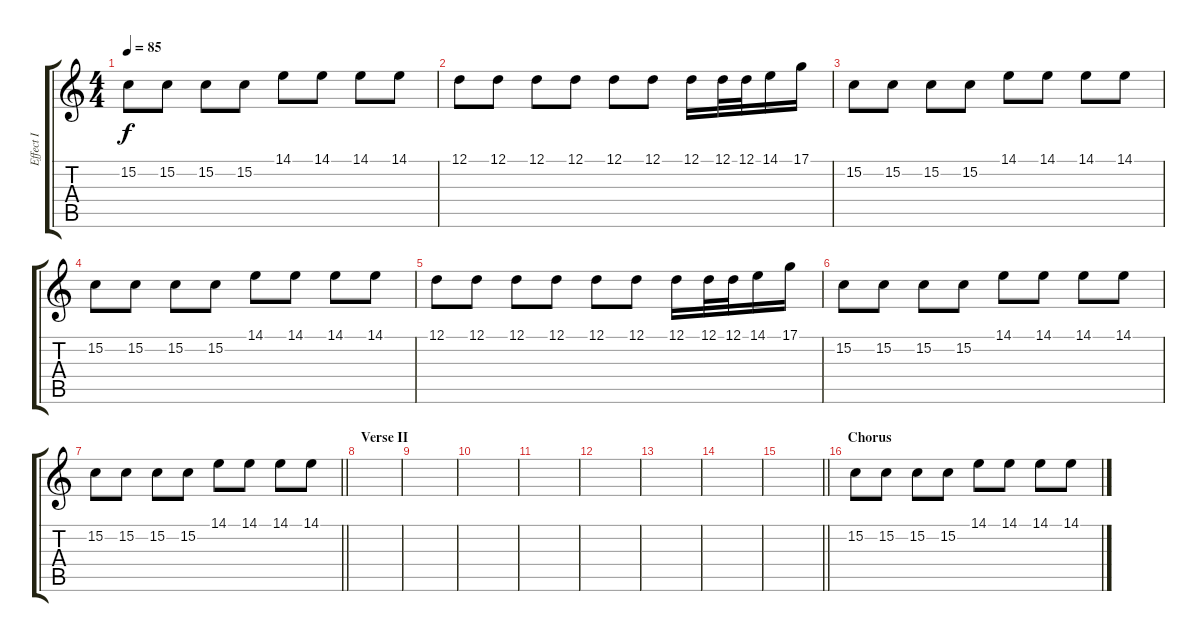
\track ("Effect I" "Effect I") {instrument orchestralharp}
\staff {score tabs}
\tuning (D4 A3 F3 C3 G2 C2) {hide}
\ts (4 4)
\tempo 85
\clef g2
\ks c
15.2.8{dy f} 15.2.8 15.2.8 15.2.8 14.1.8 14.1.8 14.1.8 14.1.8 |
12.1.8 12.1.8 12.1.8 12.1.8 12.1.8 12.1.8 12.1.16 12.1.32 12.1.32 14.1.16 17.1.16 |
15.2.8 15.2.8 15.2.8 15.2.8 14.1.8 14.1.8 14.1.8 14.1.8 |
15.2.8 15.2.8 15.2.8 15.2.8 14.1.8 14.1.8 14.1.8 14.1.8 |
12.1.8 12.1.8 12.1.8 12.1.8 12.1.8 12.1.8 12.1.16 12.1.32 12.1.32 14.1.16 17.1.16 |
15.2.8 15.2.8 15.2.8 15.2.8 14.1.8 14.1.8 14.1.8 14.1.8 |
\barLineRight lightlight
15.2.8 15.2.8 15.2.8 15.2.8 14.1.8 14.1.8 14.1.8 14.1.8 |
\section ("" "Verse II")
|
|
|
|
|
|
|
\barLineRight lightlight
|
\section ("" "Chorus")
15.2.8 15.2.8 15.2.8 15.2.8 14.1.8 14.1.8 14.1.8 14.1.8
